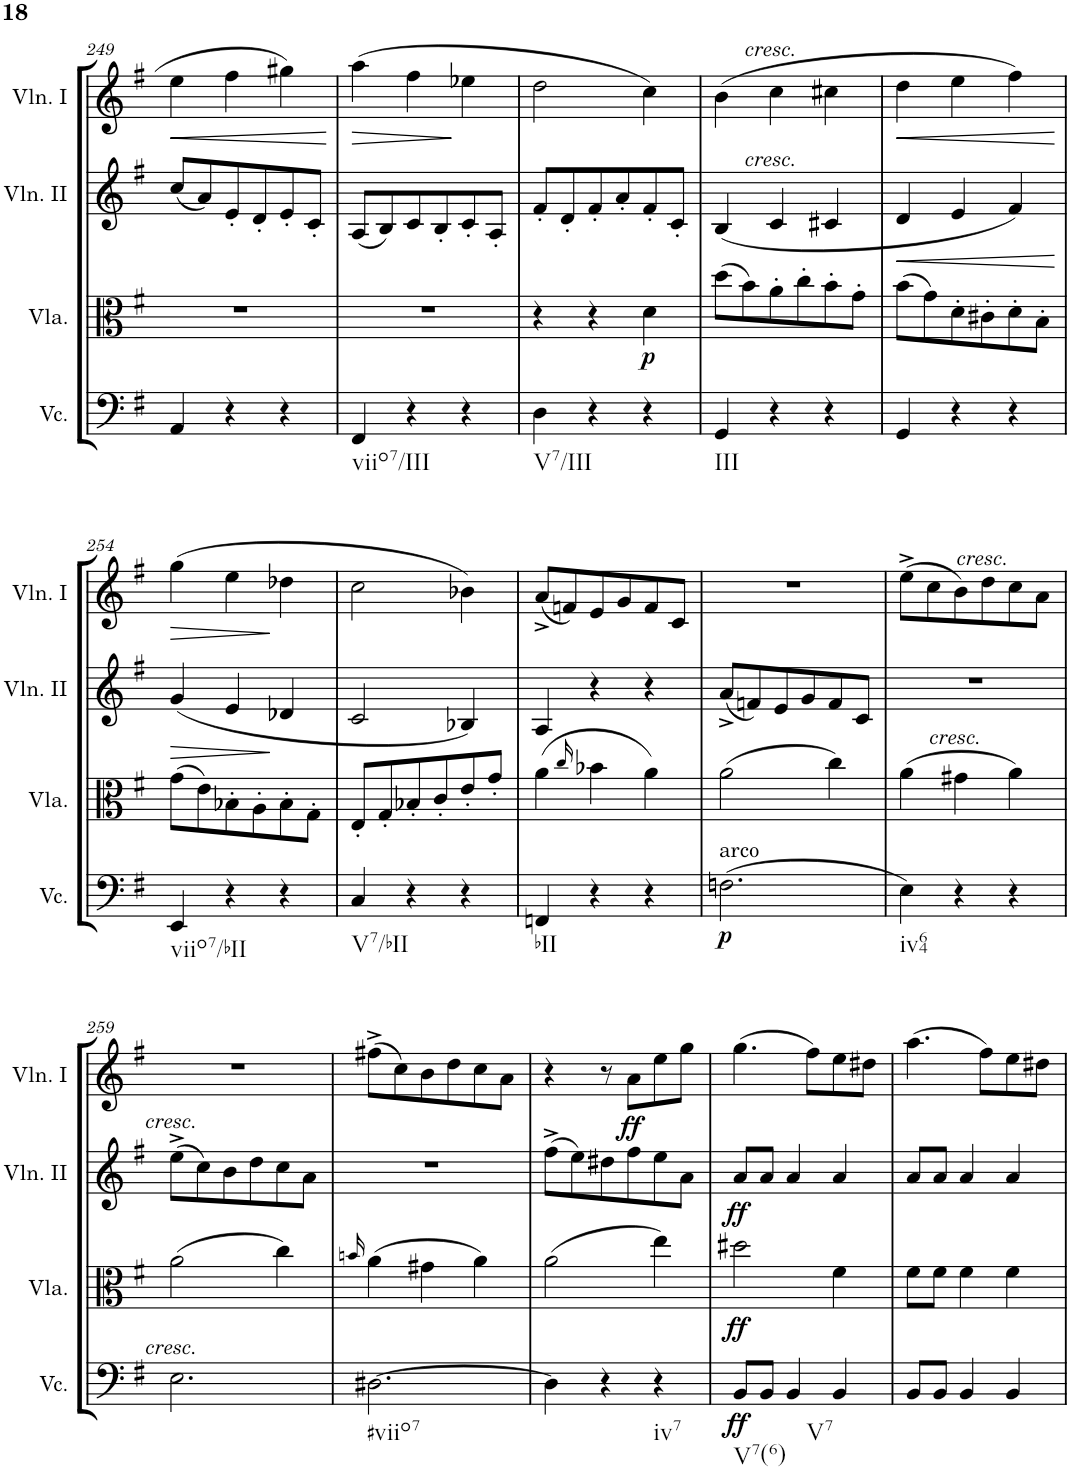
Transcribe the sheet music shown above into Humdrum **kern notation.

**kern	**dynam	**kern	**dynam	**kern	**dynam	**kern	**dynam
*part4	*part4	*part3	*part3	*part2	*part2	*part1	*part1
*staff4	*staff4	*staff3	*staff3	*staff2	*staff2	*staff1	*staff1
*I"Violoncello	*	*I"Viola	*	*I"Violino II	*	*I"Violino I	*
*I'Vc.	*	*I'Vla.	*	*I'Vln. II	*	*I'Vln. I	*
!!LO:PB:g=z
*clefF4	*	*clefC3	*	*clefG2	*	*clefG2	*
*k[f#]	*	*k[f#]	*	*k[f#]	*	*k[f#]	*
*M3/4	*	*M3/4	*	*M3/4	*	*M3/4	*
=249	=249	=249	=249	=249	=249	=249	=249
!	!	!	!	!	!	!	!LO:HP:b
4AA/	.	2.r	.	(8cc/L	.	4ee\	<
.	.	.	.	8a/)	.	.	.
4r	.	.	.	8e'/	.	4ff#\	.
.	.	.	.	8d'/	.	.	.
4r	.	.	.	8e'/	.	4gg#X\	.
.	.	.	.	8c'/J	.	.	.
.	.	.	.	.	.	.	[
=250	=250	=250	=250	=250	=250	=250	=250
!LO:TX:b:t=viio7/III	!	!	!	!	!	!	!
!	!	!	!	!	!	!	!LO:HP:b
4FF#/	.	2.r	.	(8A/L	.	(4aa\	>
.	.	.	.	8B/)	.	.	.
4r	.	.	.	8c/	.	4ff#\	.
.	.	.	.	8B'/	.	.	.
4r	.	.	.	8c'/	.	4ee-X\	]
.	.	.	.	8A'/J	.	.	.
=251	=251	=251	=251	=251	=251	=251	=251
!LO:TX:b:t=V7/III	!	!	!	!	!	!	!
4D\	.	4r	.	8f#'/L	.	2dd\	.
.	.	.	.	8d'/	.	.	.
4r	.	4r	.	8f#'/	.	.	.
.	.	.	.	8a'/	.	.	.
!	!	!	!LO:DY:b	!	!	!	!
4r	.	4d\	p	8f#'/	.	4cc\)	.
.	.	.	.	8c'/J	.	.	.
=252	=252	=252	=252	=252	=252	=252	=252
!LO:TX:b:t=III	!	!	!	!	!	!	!
4GG/	.	(8dd\L	.	(4B/	.	(4b\	.
.	.	8b\)	.	.	.	.	.
!	!	!	!	!	!	!LO:TX:a:i:t=cresc.	!
!	!	!	!	!LO:TX:a:i:t=cresc.	!	!	!
4r	.	8a'\	.	4c/	.	4cc\	.
.	.	8cc'\	.	.	.	.	.
4r	.	8b'\	.	4c#X/	.	4cc#X\	.
.	.	8g'\J	.	.	.	.	.
=253	=253	=253	=253	=253	=253	=253	=253
!	!	!	!	!	!LO:HP:b	!	!LO:HP:b
4GG/	.	(8b\L	.	4d/	<	4dd\	<
.	.	8g\)	.	.	.	.	.
4r	.	8d'\	.	4e/	.	4ee\	.
.	.	8c#X'\	.	.	.	.	.
4r	.	8d'\	.	4f#/)	.	4ff#\)	.
.	.	8B'\J	.	.	.	.	.
.	.	.	.	.	[	.	[
!!LO:LB:g=z
=254	=254	=254	=254	=254	=254	=254	=254
!LO:TX:b:t=viio7/bII	!	!	!	!	!	!	!
!	!	!	!	!	!LO:HP:b	!	!LO:HP:b
4EE/	.	(8g\L	.	(4g/	>	(4gg\	>
.	.	8e\)	.	.	.	.	.
4r	.	8B-X'\	.	4e/	.	4ee\	.
.	.	8A'\	.	.	.	.	.
4r	.	8B-'\	.	4d-X/	]	4dd-X\	]
.	.	8G'\J	.	.	.	.	.
=255	=255	=255	=255	=255	=255	=255	=255
!LO:TX:b:t=V7/bII	!	!	!	!	!	!	!
4C/	.	8E'/L	.	2c/	.	2cc\	.
.	.	8G'/	.	.	.	.	.
4r	.	8B-X'/	.	.	.	.	.
.	.	8c'/	.	.	.	.	.
4r	.	8e'/	.	4B-X/)	.	4b-X\)	.
.	.	8g'/J	.	.	.	.	.
=256	=256	=256	=256	=256	=256	=256	=256
!LO:TX:b:t=bII	!	!	!	!	!	!	!
4FFn/	.	(4a\	.	4A/	.	(8a^/L	.
.	.	.	.	.	.	8fn/)	.
.	.	16qcc/	.	.	.	.	.
4r	.	4b-X\	.	4r	.	8e/	.
.	.	.	.	.	.	8g/	.
4r	.	4a\)	.	4r	.	8f/	.
.	.	.	.	.	.	8c/J	.
=257	=257	=257	=257	=257	=257	=257	=257
!LO:TX:a:t=arco	!	!	!	!	!	!	!
!	!LO:DY:b	!	!	!	!	!	!
(2.Fn\	p	(2a\	.	(8a^/L	.	2.r	.
.	.	.	.	8fn/)	.	.	.
.	.	.	.	8e/	.	.	.
.	.	.	.	8g/	.	.	.
.	.	4cc\)	.	8f/	.	.	.
.	.	.	.	8c/J	.	.	.
=258	=258	=258	=258	=258	=258	=258	=258
!LO:TX:b:t=iv64	!	!	!	!	!	!	!
4E\)	.	(4a\	.	2.r	.	(8ee^\L	.
.	.	.	.	.	.	8cc\	.
!	!	!LO:TX:a:i:t=cresc.	!	!	!	!	!
4r	.	4g#X\	.	.	.	8b\)	.
!	!	!	!	!	!	!LO:TX:a:i:t=cresc.	!
.	.	.	.	.	.	8dd\	.
4r	.	4a\)	.	.	.	8cc\	.
.	.	.	.	.	.	8a\J	.
!!LO:LB:g=z
=259	=259	=259	=259	=259	=259	=259	=259
!	!	!	!	!LO:TX:a:i:t=cresc.	!	!	!
!LO:TX:a:i:t=cresc.	!	!	!	!	!	!	!
2.E\	.	(2a\	.	(8ee^\L	.	2.r	.
.	.	.	.	8cc\)	.	.	.
.	.	.	.	8b\	.	.	.
.	.	.	.	8dd\	.	.	.
.	.	4cc\)	.	8cc\	.	.	.
.	.	.	.	8a\J	.	.	.
=260	=260	=260	=260	=260	=260	=260	=260
.	.	16qbn/	.	.	.	.	.
!LO:TX:b:t=#viio7	!	!	!	!	!	!	!
[2.D#X\	.	(4a\	.	2.r	.	(8ff#X^\L	.
.	.	.	.	.	.	8cc\)	.
.	.	4g#X\	.	.	.	8b\	.
.	.	.	.	.	.	8dd\	.
.	.	4a\)	.	.	.	8cc\	.
.	.	.	.	.	.	8a\J	.
=261	=261	=261	=261	=261	=261	=261	=261
4D#\]	.	(2a\	.	(8ff#^\L	.	4r	.
.	.	.	.	8ee\)	.	.	.
4r	.	.	.	8dd#X\	.	8r	.
!	!	!	!	!	!	!	!LO:DY:b
.	.	.	.	8ff#\	.	8a\L	ff
!LO:TX:b:t=iv7	!	!	!	!	!	!	!
4r	.	4ee\)	.	8ee\	.	8ee\	.
.	.	.	.	8a\J	.	8gg\J	.
=262	=262	=262	=262	=262	=262	=262	=262
!LO:TX:b:t=V7(6)	!	!	!	!	!	!	!
!	!LO:DY:b	!	!LO:DY:b	!	!LO:DY:b	!	!
8BB/L	ff	2dd#X\	ff	8a/L	ff	(4.gg\	.
8BB/J	.	.	.	8a/J	.	.	.
!LO:TX:b:t=V7	!	!	!	!	!	!	!
4BB/	.	.	.	4a/	.	.	.
.	.	.	.	.	.	8ff#\L)	.
4BB/	.	4f#\	.	4a/	.	8ee\	.
.	.	.	.	.	.	8dd#X\J	.
=263	=263	=263	=263	=263	=263	=263	=263
8BB/L	.	8f#\L	.	8a/L	.	(4.aa\	.
8BB/J	.	8f#\J	.	8a/J	.	.	.
4BB/	.	4f#\	.	4a/	.	.	.
.	.	.	.	.	.	8ff#\L)	.
4BB/	.	4f#\	.	4a/	.	8ee\	.
.	.	.	.	.	.	8dd#X\J	.
=	=	=	=	=	=	=	=
*-	*-	*-	*-	*-	*-	*-	*-
